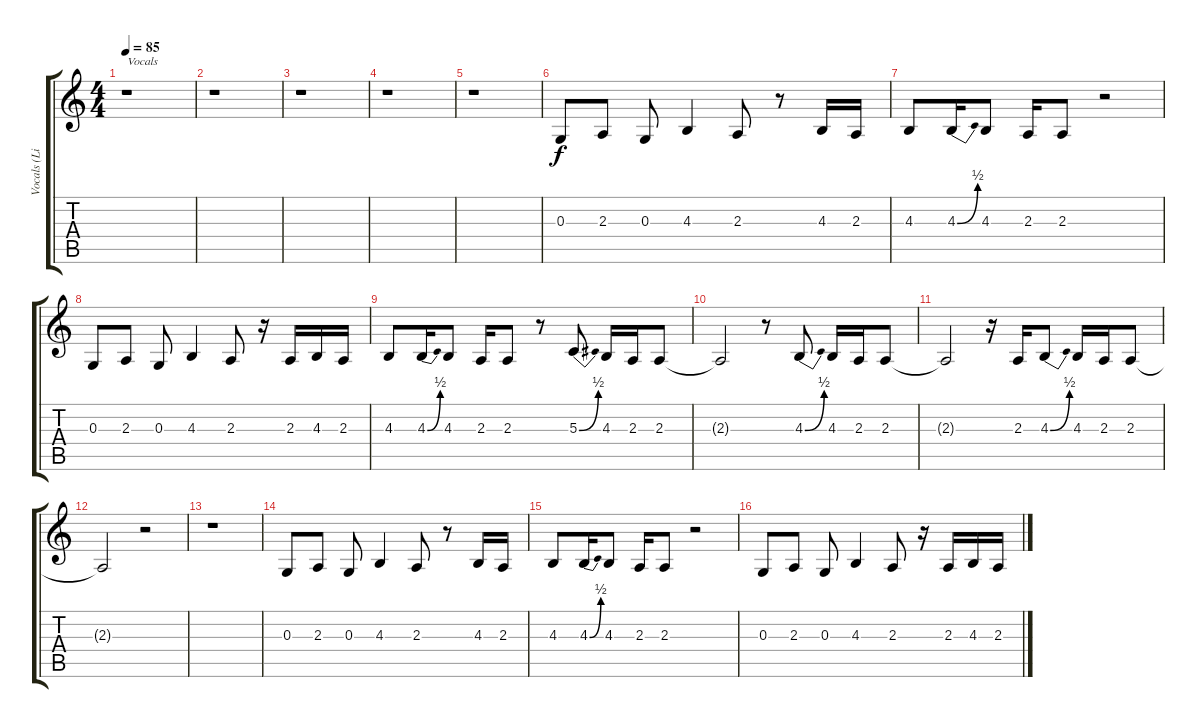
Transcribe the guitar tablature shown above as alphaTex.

\track ("Vocals (Liam)" "Vocals (Li") {instrument tenorsax}
\staff {score tabs}
\tuning (E4 B3 G3 D3 A2 E2) {hide}
\ts (4 4)
\tempo 85
\clef g2
\ks c
r.1{txt "Vocals" dy f instrument tenorsax} |
r.1 |
r.1 |
r.1 |
r.1 |
0.3.8 2.3.8 0.3.8 4.3.4 2.3.8 r.8 4.3.16 2.3.16 |
4.3.8 4.3{be (bend 0 0 60 2)}.16 4.3.8 2.3.16 2.3.8 r.2 |
0.3.8 2.3.8 0.3.8 4.3.4 2.3.8 r.16 2.3.16 4.3.16 2.3.16 |
4.3.8 4.3{be (bend 0 0 60 2)}.16 4.3.8 2.3.16 2.3.8 r.8 5.3{be (bend 0 0 60 2)}.8 4.3.16 2.3.16 2.3.8 |
2.3{t}.2 r.8 4.3{be (bend 0 0 60 2)}.8 4.3.16 2.3.16 2.3.8 |
2.3{t}.2 r.16 2.3.16 4.3{be (bend 0 0 60 2)}.8 4.3.16 2.3.16 2.3.8 |
2.3{t}.2 r.2 |
r.1 |
0.3.8 2.3.8 0.3.8 4.3.4 2.3.8 r.8 4.3.16 2.3.16 |
4.3.8 4.3{be (bend 0 0 60 2)}.16 4.3.8 2.3.16 2.3.8 r.2 |
0.3.8 2.3.8 0.3.8 4.3.4 2.3.8 r.16 2.3.16 4.3.16 2.3.16
